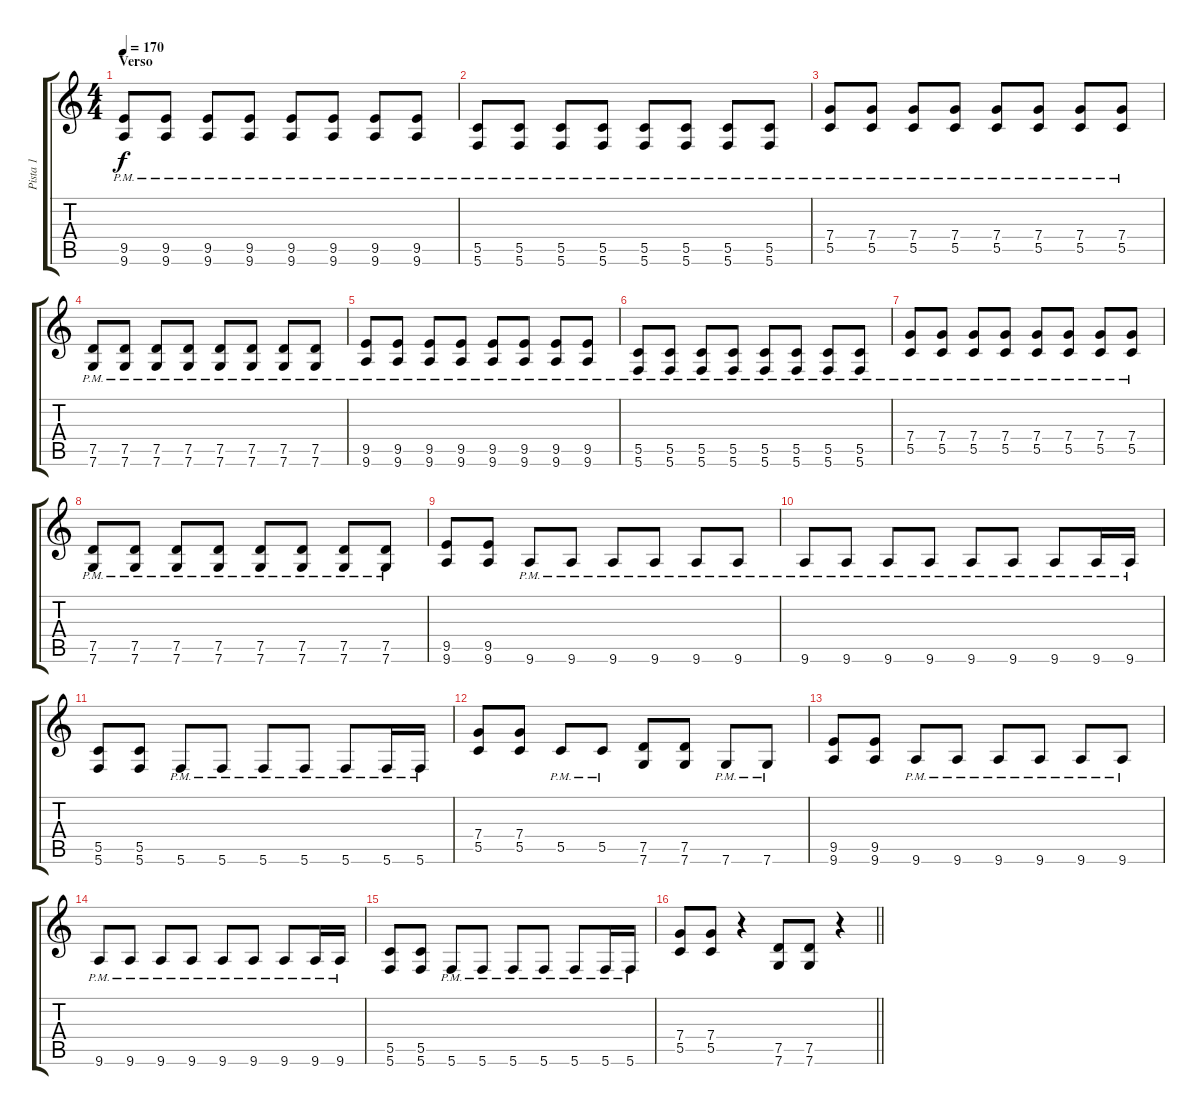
\track ("Pista 1" "Pista 1") {instrument distortionguitar}
\staff {score tabs}
\tuning (D4 A3 F3 C3 G2 C2) {hide}
\ts (4 4)
\section ("" "Verso")
\tempo 170
\clef g2
\ks c
(9.5{pm} 9.6{pm}).8{dy f} (9.5{pm} 9.6{pm}).8 (9.5{pm} 9.6{pm}).8 (9.5{pm} 9.6{pm}).8 (9.5{pm} 9.6{pm}).8 (9.5{pm} 9.6{pm}).8 (9.5{pm} 9.6{pm}).8 (9.5{pm} 9.6{pm}).8 |
(5.5{pm} 5.6{pm}).8 (5.5{pm} 5.6{pm}).8 (5.5{pm} 5.6{pm}).8 (5.5{pm} 5.6{pm}).8 (5.5{pm} 5.6{pm}).8 (5.5{pm} 5.6{pm}).8 (5.5{pm} 5.6{pm}).8 (5.5{pm} 5.6{pm}).8 |
(7.4{pm} 5.5{pm}).8 (7.4{pm} 5.5{pm}).8 (7.4{pm} 5.5{pm}).8 (7.4{pm} 5.5{pm}).8 (7.4{pm} 5.5{pm}).8 (7.4{pm} 5.5{pm}).8 (7.4{pm} 5.5{pm}).8 (7.4{pm} 5.5{pm}).8 |
(7.5{pm} 7.6{pm}).8 (7.5{pm} 7.6{pm}).8 (7.5{pm} 7.6{pm}).8 (7.5{pm} 7.6{pm}).8 (7.5{pm} 7.6{pm}).8 (7.5{pm} 7.6{pm}).8 (7.5{pm} 7.6{pm}).8 (7.5{pm} 7.6{pm}).8 |
(9.5{pm} 9.6{pm}).8 (9.5{pm} 9.6{pm}).8 (9.5{pm} 9.6{pm}).8 (9.5{pm} 9.6{pm}).8 (9.5{pm} 9.6{pm}).8 (9.5{pm} 9.6{pm}).8 (9.5{pm} 9.6{pm}).8 (9.5{pm} 9.6{pm}).8 |
(5.5{pm} 5.6{pm}).8 (5.5{pm} 5.6{pm}).8 (5.5{pm} 5.6{pm}).8 (5.5{pm} 5.6{pm}).8 (5.5{pm} 5.6{pm}).8 (5.5{pm} 5.6{pm}).8 (5.5{pm} 5.6{pm}).8 (5.5{pm} 5.6{pm}).8 |
(7.4{pm} 5.5{pm}).8 (7.4{pm} 5.5{pm}).8 (7.4{pm} 5.5{pm}).8 (7.4{pm} 5.5{pm}).8 (7.4{pm} 5.5{pm}).8 (7.4{pm} 5.5{pm}).8 (7.4{pm} 5.5{pm}).8 (7.4{pm} 5.5{pm}).8 |
(7.5{pm} 7.6{pm}).8 (7.5{pm} 7.6{pm}).8 (7.5{pm} 7.6{pm}).8 (7.5{pm} 7.6{pm}).8 (7.5{pm} 7.6{pm}).8 (7.5{pm} 7.6{pm}).8 (7.5{pm} 7.6{pm}).8 (7.5{pm} 7.6{pm}).8 |
(9.5 9.6).8 (9.5 9.6).8 9.6{pm}.8 9.6{pm}.8 9.6{pm}.8 9.6{pm}.8 9.6{pm}.8 9.6{pm}.8 |
9.6{pm}.8 9.6{pm}.8 9.6{pm}.8 9.6{pm}.8 9.6{pm}.8 9.6{pm}.8 9.6{pm}.8 9.6{pm}.16 9.6{pm}.16 |
(5.5 5.6).8 (5.5 5.6).8 5.6{pm}.8 5.6{pm}.8 5.6{pm}.8 5.6{pm}.8 5.6{pm}.8 5.6{pm}.16 5.6{pm}.16 |
(7.4 5.5).8 (7.4 5.5).8 5.5{pm}.8 5.5{pm}.8 (7.5 7.6).8 (7.5 7.6).8 7.6{pm}.8 7.6{pm}.8 |
(9.5 9.6).8 (9.5 9.6).8 9.6{pm}.8 9.6{pm}.8 9.6{pm}.8 9.6{pm}.8 9.6{pm}.8 9.6{pm}.8 |
9.6{pm}.8 9.6{pm}.8 9.6{pm}.8 9.6{pm}.8 9.6{pm}.8 9.6{pm}.8 9.6{pm}.8 9.6{pm}.16 9.6{pm}.16 |
(5.5 5.6).8 (5.5 5.6).8 5.6{pm}.8 5.6{pm}.8 5.6{pm}.8 5.6{pm}.8 5.6{pm}.8 5.6{pm}.16 5.6{pm}.16 |
\barLineRight lightlight
(7.4 5.5).8 (7.4 5.5).8 r.4 (7.5 7.6).8 (7.5 7.6).8 r.4
